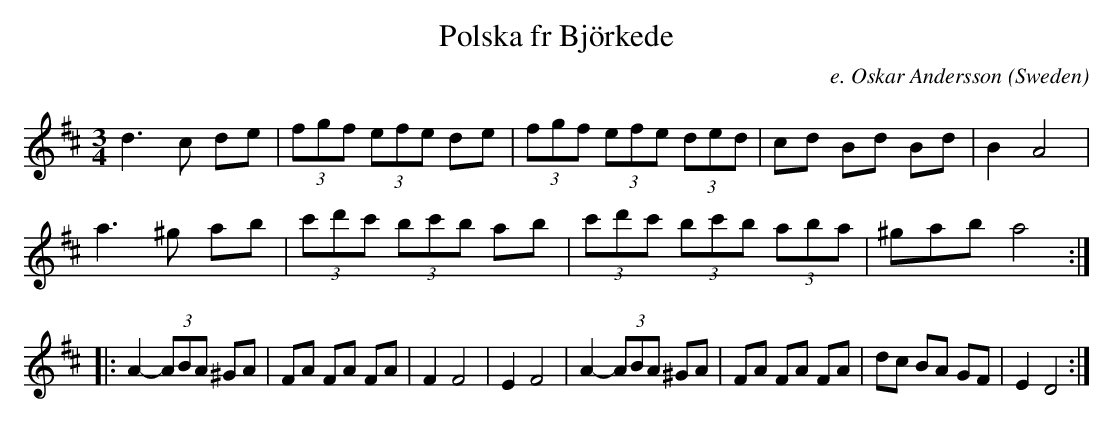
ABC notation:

X:1
T:Polska fr Björkede
C:e. Oskar Andersson
M:3/4
O:Sweden
K:A mixolydian
d3c de | (3fgf (3efe de | (3fgf (3efe (3ded | \
cd Bd Bd | B2 A4 |
a3 ^g ab | (3c'd'c' (3bc'b ab | \
(3c'd'c' (3bc'b (3aba | ^gab a4 :|
|:A2- (3ABA ^GA | FA FA FA | \
F2 F4 | E2 F4 |\
A2- (3ABA ^GA | FA FA FA | dc BA GF | E2 D4 :|
